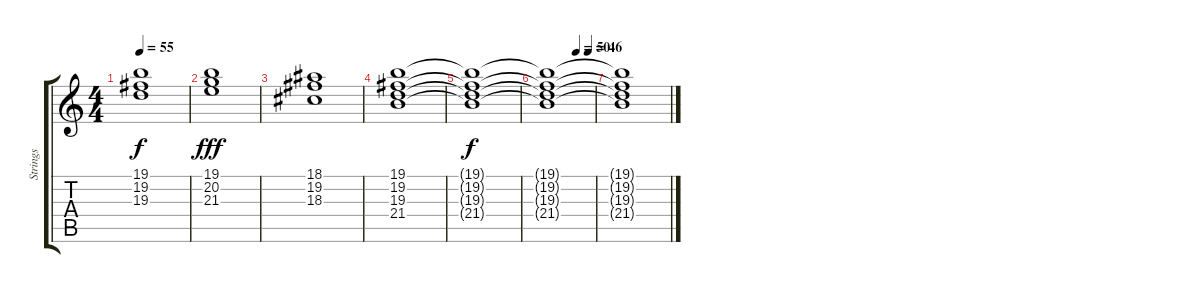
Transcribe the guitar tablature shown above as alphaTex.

\track ("Strings" "Strings") {instrument stringensemble1}
\staff {score tabs}
\tuning (E4 B3 G3 D3 A2 E2) {hide}
\ts (4 4)
\tempo 55
\clef g2
\ks c
(19.1{t} 19.2{t} 19.3{t}).1{dy f} |
(19.1 20.2 21.3).1{dy fff} |
(18.1 19.2 18.3).1 |
(19.1 19.2 19.3 21.4).1 |
(19.1{t} 19.2{t} 19.3{t} 21.4{t}).1{dy f} |
\tempo (50 0.625)
\tempo (46 0.875)
(19.1{t} 19.2{t} 19.3{t} 21.4{t}).1 |
(19.1{t} 19.2{t} 19.3{t} 21.4{t}).1
